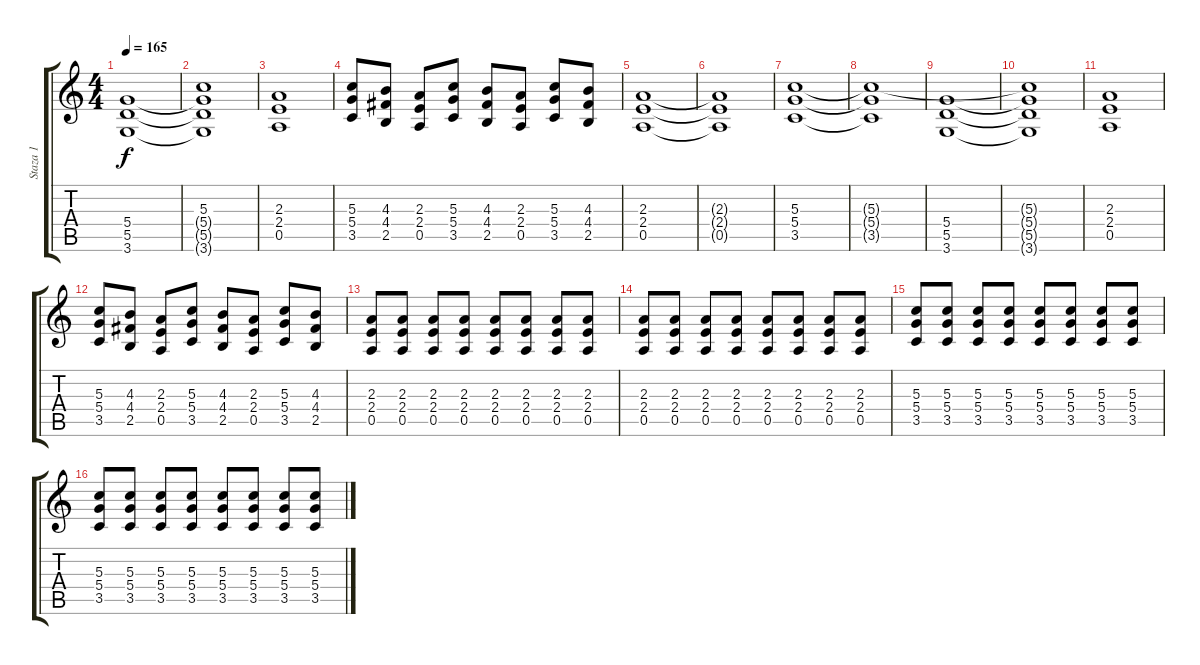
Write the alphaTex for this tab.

\track ("Staza 1" "Staza 1") {instrument distortionguitar}
\staff {score tabs}
\tuning (E4 B3 G3 D3 A2 E2) {hide}
\ts (4 4)
\tempo 165
\clef g2
\ks c
(5.4 5.5 3.6).1{dy f} |
(5.3{t} 5.4{t} 5.5{t} 3.6{t}).1 |
(2.3 2.4 0.5).1 |
(5.3 5.4 3.5).8 (4.3 4.4 2.5).8 (2.3 2.4 0.5).8 (5.3 5.4 3.5).8 (4.3 4.4 2.5).8 (2.3 2.4 0.5).8 (5.3 5.4 3.5).8 (4.3 4.4 2.5).8 |
(2.3 2.4 0.5).1 |
(2.3{t} 2.4{t} 0.5{t}).1 |
(5.3 5.4 3.5).1 |
(5.3{t} 5.4{t} 3.5{t}).1 |
(5.4 5.5 3.6).1 |
(5.3{t} 5.4{t} 5.5{t} 3.6{t}).1 |
(2.3 2.4 0.5).1 |
(5.3 5.4 3.5).8 (4.3 4.4 2.5).8 (2.3 2.4 0.5).8 (5.3 5.4 3.5).8 (4.3 4.4 2.5).8 (2.3 2.4 0.5).8 (5.3 5.4 3.5).8 (4.3 4.4 2.5).8 |
(2.3 2.4 0.5).8 (2.3 2.4 0.5).8 (2.3 2.4 0.5).8 (2.3 2.4 0.5).8 (2.3 2.4 0.5).8 (2.3 2.4 0.5).8 (2.3 2.4 0.5).8 (2.3 2.4 0.5).8 |
(2.3 2.4 0.5).8 (2.3 2.4 0.5).8 (2.3 2.4 0.5).8 (2.3 2.4 0.5).8 (2.3 2.4 0.5).8 (2.3 2.4 0.5).8 (2.3 2.4 0.5).8 (2.3 2.4 0.5).8 |
(5.3 5.4 3.5).8 (5.3 5.4 3.5).8 (5.3 5.4 3.5).8 (5.3 5.4 3.5).8 (5.3 5.4 3.5).8 (5.3 5.4 3.5).8 (5.3 5.4 3.5).8 (5.3 5.4 3.5).8 |
(5.3 5.4 3.5).8 (5.3 5.4 3.5).8 (5.3 5.4 3.5).8 (5.3 5.4 3.5).8 (5.3 5.4 3.5).8 (5.3 5.4 3.5).8 (5.3 5.4 3.5).8 (5.3 5.4 3.5).8
